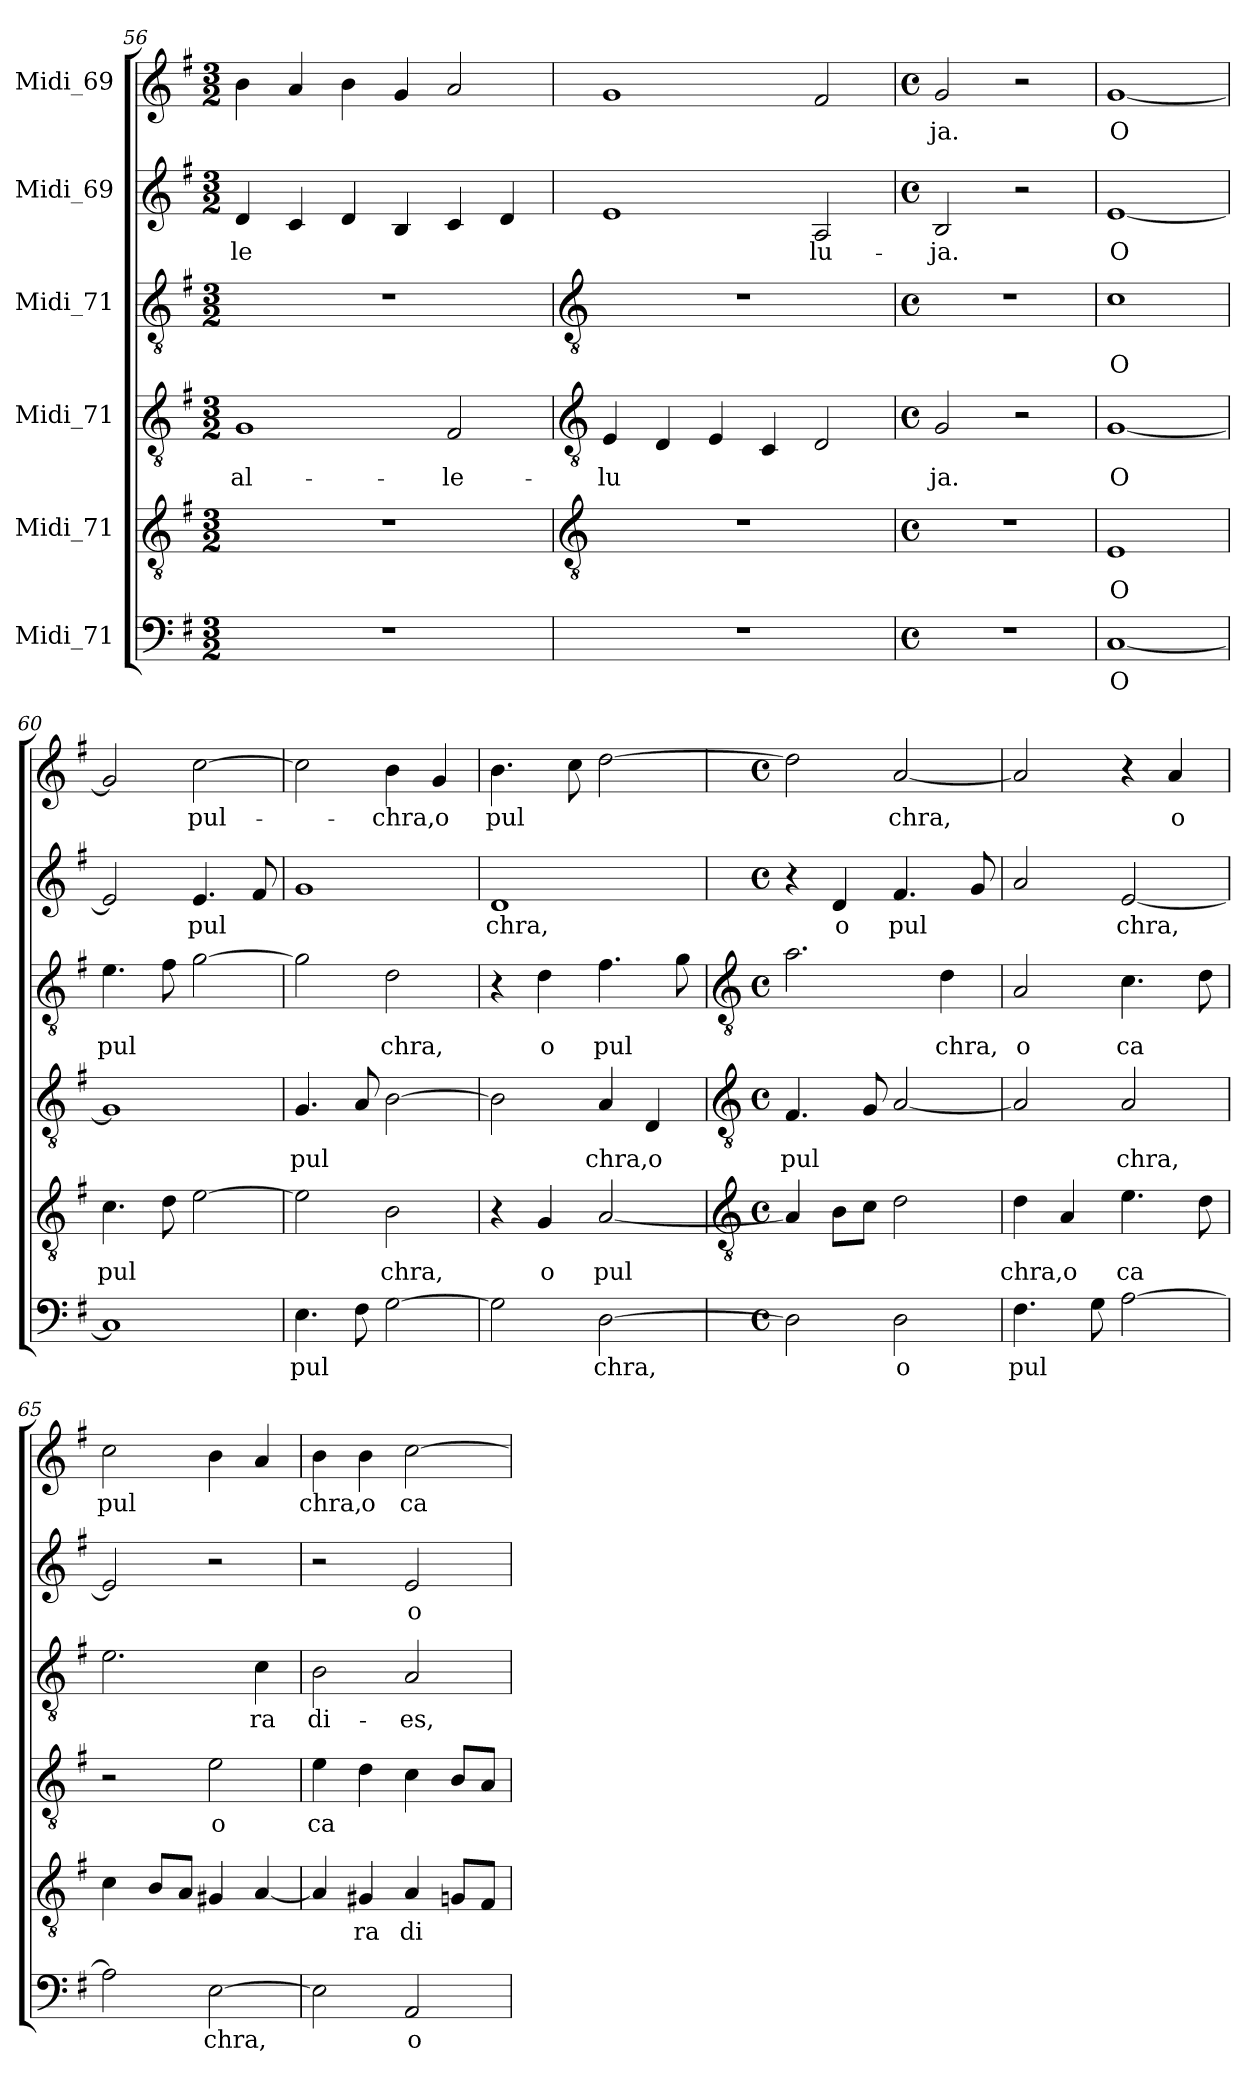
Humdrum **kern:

**kern	**text	**kern	**text	**kern	**text	**kern	**text	**kern	**text	**kern	**text
*part6	*part6	*part5	*part5	*part4	*part4	*part3	*part3	*part2	*part2	*part1	*part1
*staff6	*staff6	*staff5	*staff5	*staff4	*staff4	*staff3	*staff3	*staff2	*staff2	*staff1	*staff1
*I"Midi_71	*	*I"Midi_71	*	*I"Midi_71	*	*I"Midi_71	*	*I"Midi_69	*	*I"Midi_69	*
*clefF4	*	*clefGv2	*	*clefGv2	*	*clefGv2	*	*clefG2	*	*clefG2	*
*k[f#]	*	*k[f#]	*	*k[f#]	*	*k[f#]	*	*k[f#]	*	*k[f#]	*
*G:	*	*G:	*	*G:	*	*G:	*	*G:	*	*G:	*
*M3/2	*	*M3/2	*	*M3/2	*	*M3/2	*	*M3/2	*	*M3/2	*
=56	=56	=56	=56	=56	=56	=56	=56	=56	=56	=56	=56
!LO:N:vis=1	!	!LO:N:vis=1	!	!	!LO:LY:b	!LO:N:vis=1	!	!	!LO:LY:b	!	!
1.r	.	1.r	.	1G	al-	1.r	.	4d	le	4b	.
.	.	.	.	.	.	.	.	4c	.	4a	.
.	.	.	.	.	.	.	.	4d	.	4b	.
.	.	.	.	.	.	.	.	4B	.	4g	.
!	!	!	!	!	!LO:LY:b	!	!	!	!	!	!
.	.	.	.	2F#	-le-	.	.	4c	.	2a	.
.	.	.	.	.	.	.	.	4d	.	.	.
!!LO:LB:g=z
=57	=57	=57	=57	=57	=57	=57	=57	=57	=57	=57	=57
*	*	*clefGv2	*	*clefGv2	*	*clefGv2	*	*	*	*	*
!LO:N:vis=1	!	!LO:N:vis=1	!	!	!LO:LY:b	!LO:N:vis=1	!	!	!	!	!
1.r	.	1.r	.	4E	-lu	1.r	.	1e	.	1g	.
.	.	.	.	4D	.	.	.	.	.	.	.
.	.	.	.	4E	.	.	.	.	.	.	.
.	.	.	.	4C	.	.	.	.	.	.	.
!	!	!	!	!	!	!	!	!	!LO:LY:b	!	!
.	.	.	.	2D	.	.	.	2A	lu-	2f#	.
=58	=58	=58	=58	=58	=58	=58	=58	=58	=58	=58	=58
*M4/4	*	*M4/4	*	*M4/4	*	*M4/4	*	*M4/4	*	*M4/4	*
*met(c)	*	*met(c)	*	*met(c)	*	*met(c)	*	*met(c)	*	*met(c)	*
!	!	!	!	!	!LO:LY:b	!	!	!	!LO:LY:b	!	!LO:LY:b
1r	.	1r	.	2G	ja.	1r	.	2B	-ja.	2g	ja.
.	.	.	.	2r	.	.	.	2r	.	2r	.
=59	=59	=59	=59	=59	=59	=59	=59	=59	=59	=59	=59
!	!LO:LY:b	!	!LO:LY:b	!	!LO:LY:b	!	!LO:LY:b	!	!LO:LY:b	!	!LO:LY:b
[1C	O	1E	O	[1G	O	1c	O	[1e	O	[1g	O
=60	=60	=60	=60	=60	=60	=60	=60	=60	=60	=60	=60
!	!	!	!LO:LY:b	!	!	!	!LO:LY:b	!	!	!	!
1C]	.	4.c	pul	1G]	.	4.e	pul	2e]	.	2g]	.
.	.	8d	.	.	.	8f#	.	.	.	.	.
!	!	!	!	!	!	!	!	!	!LO:LY:b	!	!LO:LY:b
.	.	[2e	.	.	.	[2g	.	4.e	pul	[2cc	pul-
.	.	.	.	.	.	.	.	8f#	.	.	.
=61	=61	=61	=61	=61	=61	=61	=61	=61	=61	=61	=61
!	!LO:LY:b	!	!	!	!LO:LY:b	!	!	!	!	!	!
4.E	pul	2e]	.	4.G	pul	2g]	.	1g	.	2cc]	.
8F#	.	.	.	8A	.	.	.	.	.	.	.
!	!	!	!LO:LY:b	!	!	!	!LO:LY:b	!	!	!	!LO:LY:b
[2G	.	2B	chra,	[2B	.	2d	chra,	.	.	4b	-chra,
!	!	!	!	!	!	!	!	!	!	!	!LO:LY:b
.	.	.	.	.	.	.	.	.	.	4g	o
=62	=62	=62	=62	=62	=62	=62	=62	=62	=62	=62	=62
!	!	!	!	!	!	!	!	!	!LO:LY:b	!	!LO:LY:b
2G]	.	4r	.	2B]	.	4r	.	1d	chra,	4.b	pul
!	!	!	!LO:LY:b	!	!	!	!LO:LY:b	!	!	!	!
.	.	4G	o	.	.	4d	o	.	.	.	.
.	.	.	.	.	.	.	.	.	.	8cc	.
!	!LO:LY:b	!	!LO:LY:b	!	!LO:LY:b	!	!LO:LY:b	!	!	!	!
[2D	chra,	[2A	pul	4A	chra,	4.f#	pul	.	.	[2dd	.
!	!	!	!	!	!LO:LY:b	!	!	!	!	!	!
.	.	.	.	4D	o	.	.	.	.	.	.
.	.	.	.	.	.	8g	.	.	.	.	.
!!LO:LB:g=z
=63	=63	=63	=63	=63	=63	=63	=63	=63	=63	=63	=63
*	*	*clefGv2	*	*clefGv2	*	*clefGv2	*	*	*	*	*
*M4/4	*	*M4/4	*	*M4/4	*	*M4/4	*	*M4/4	*	*M4/4	*
*met(c)	*	*met(c)	*	*met(c)	*	*met(c)	*	*met(c)	*	*met(c)	*
!	!	!	!	!	!LO:LY:b	!	!	!	!	!	!
2D]	.	4A]	.	4.F#	pul	2.a	.	4r	.	2dd]	.
!	!	!	!	!	!	!	!	!	!LO:LY:b	!	!
.	.	8BL	.	.	.	.	.	4d	o	.	.
.	.	8cJ	.	8G	.	.	.	.	.	.	.
!	!LO:LY:b	!	!	!	!	!	!	!	!LO:LY:b	!	!LO:LY:b
2D	o	2d	.	[2A	.	.	.	4.f#	pul	[2a	chra,
!	!	!	!	!	!	!	!LO:LY:b	!	!	!	!
.	.	.	.	.	.	4d	chra,	.	.	.	.
.	.	.	.	.	.	.	.	8g	.	.	.
=64	=64	=64	=64	=64	=64	=64	=64	=64	=64	=64	=64
!	!LO:LY:b	!	!LO:LY:b	!	!	!	!LO:LY:b	!	!	!	!
4.F#	pul	4d	chra,	2A]	.	2A	o	2a	.	2a]	.
!	!	!	!LO:LY:b	!	!	!	!	!	!	!	!
.	.	4A	o	.	.	.	.	.	.	.	.
8G	.	.	.	.	.	.	.	.	.	.	.
!	!	!	!LO:LY:b	!	!LO:LY:b	!	!LO:LY:b	!	!LO:LY:b	!	!
[2A	.	4.e	ca	2A	chra,	4.c	ca	[2e	chra,	4r	.
!	!	!	!	!	!	!	!	!	!	!	!LO:LY:b
.	.	.	.	.	.	.	.	.	.	4a	o
.	.	8d	.	.	.	8d	.	.	.	.	.
=65	=65	=65	=65	=65	=65	=65	=65	=65	=65	=65	=65
!	!	!	!	!	!	!	!	!	!	!	!LO:LY:b
2A]	.	4c	.	2r	.	2.e	.	2e]	.	2cc	pul
.	.	8BL	.	.	.	.	.	.	.	.	.
.	.	8AJ	.	.	.	.	.	.	.	.	.
!	!LO:LY:b	!	!	!	!LO:LY:b	!	!	!	!	!	!
[2E	chra,	4G#X	.	2e	o	.	.	2r	.	4b	.
!	!	!	!	!	!	!	!LO:LY:b	!	!	!	!
.	.	[4A	.	.	.	4c	ra	.	.	4a	.
=66	=66	=66	=66	=66	=66	=66	=66	=66	=66	=66	=66
!	!	!	!	!	!LO:LY:b	!	!LO:LY:b	!	!	!	!LO:LY:b
2E]	.	4A]	.	4e	ca	2B	di-	2r	.	4b	chra,
!	!	!	!LO:LY:b	!	!	!	!	!	!	!	!LO:LY:b
.	.	4G#X	ra	4d	.	.	.	.	.	4b	o
!	!LO:LY:b	!	!LO:LY:b	!	!	!	!LO:LY:b	!	!LO:LY:b	!	!LO:LY:b
2AA	o	4A	di	4c	.	2A	-es,	2e	o	[2cc	ca
.	.	8GnL	.	8BL	.	.	.	.	.	.	.
.	.	8F#J	.	8AJ	.	.	.	.	.	.	.
=	=	=	=	=	=	=	=	=	=	=	=
*-	*-	*-	*-	*-	*-	*-	*-	*-	*-	*-	*-
